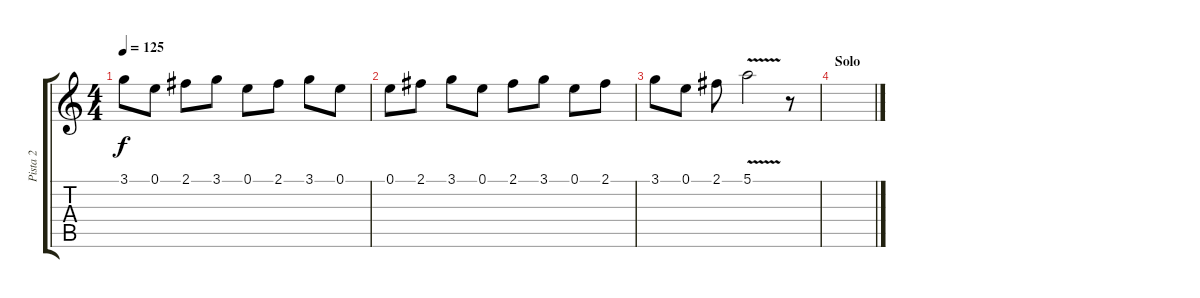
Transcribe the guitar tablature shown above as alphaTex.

\track ("Pista 2" "Pista 2") {instrument distortionguitar}
\staff {score tabs}
\tuning (E4 B3 G3 D3 A2 E2) {hide}
\ts (4 4)
\tempo 125
\clef g2
\ks c
3.1.8{dy f} 0.1.8 2.1.8 3.1.8 0.1.8 2.1.8 3.1.8 0.1.8 |
0.1.8 2.1.8 3.1.8 0.1.8 2.1.8 3.1.8 0.1.8 2.1.8 |
3.1.8 0.1.8 2.1.8 5.1{v}.2{instrument guitarharmonics} r.8 |
\section ("" "Solo")
